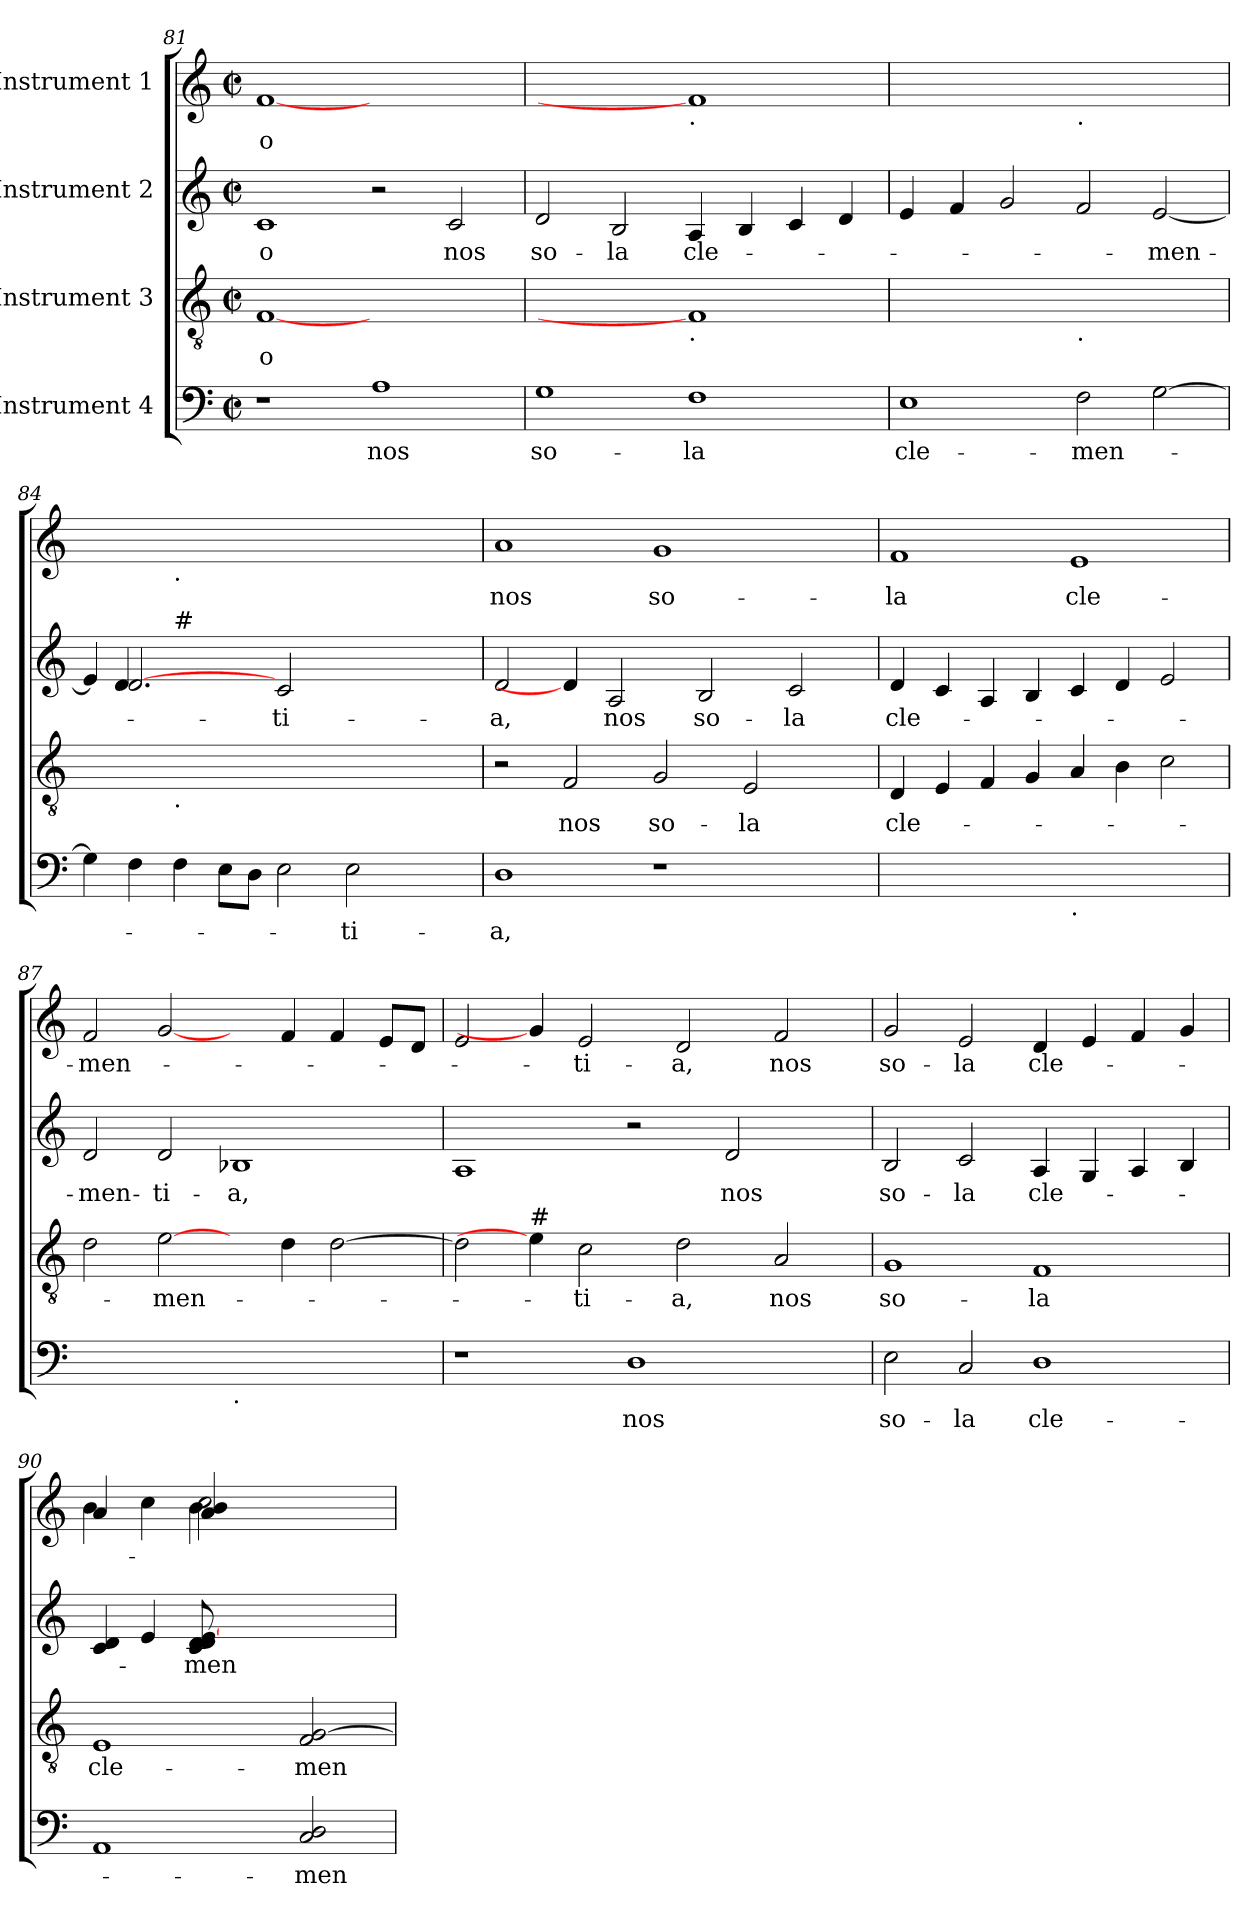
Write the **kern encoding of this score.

**kern	**text	**kern	**text	**kern	**text	**kern	**text
*part4	*part4	*part3	*part3	*part2	*part2	*part1	*part1
*staff4	*staff4	*staff3	*staff3	*staff2	*staff2	*staff1	*staff1
*I"Instrument 4	*	*I"Instrument 3	*	*I"Instrument 2	*	*I"Instrument 1	*
*clefF4	*	*clefGv2	*	*clefG2	*	*clefG2	*
*k[]	*	*k[]	*	*k[]	*	*k[]	*
*M2/2	*	*M2/2	*	*M2/2	*	*M2/2	*
*met(c|)	*	*met(c|)	*	*met(c|)	*	*met(c|)	*
=81	=81	=81	=81	=81	=81	=81	=81
!	!	!	!LO:LY:b	!	!LO:LY:b	!	!LO:LY:b
1r	.	[1F	-o	1c	-o	[1f	-o
!	!LO:LY:b	!	!	!	!	!	!
1A	nos	1ryy	.	2r	.	1ryy	.
!	!	!	!	!	!LO:LY:b	!	!
.	.	.	.	2c/	nos	.	.
=82	=82	=82	=82	=82	=82	=82	=82
!	!LO:LY:b	!	!	!	!LO:LY:b	!	!
1G	so-	1ryy	.	2d/	so-	1ryy	.
!	!	!	!	!	!LO:LY:b	!	!
.	.	.	.	2B/	-la	.	.
!	!	!	!	!	!	!LO:TX:b:t=.	!
!	!	!LO:TX:b:t=.	!	!	!	!	!
!	!LO:LY:b	!	!	!	!LO:LY:b	!	!
1F	-la	1F]	.	4A/	cle-	1f]	.
.	.	.	.	4B/	.	.	.
.	.	.	.	4c/	.	.	.
.	.	.	.	4d/	.	.	.
=83	=83	=83	=83	=83	=83	=83	=83
!	!LO:LY:b	!	!	!	!	!	!
1E	cle-	1ryy	.	4e/	.	1ryy	.
.	.	.	.	4f/	.	.	.
.	.	.	.	2g/	.	.	.
!	!	!	!	!	!	!LO:TX:b:t=.	!
!	!	!LO:TX:b:t=.	!	!	!	!	!
!	!LO:LY:b	!	!	!	!	!	!
2F\	-men-	1ryy	.	2f/	.	1ryy	.
!	!	!	!	!	!LO:LY:b	!	!
[>2G\	.	.	.	[<2e/	-men-	.	.
=84	=84	=84	=84	=84	=84	=84	=84
*	*	*^	*	*^	*	*^	*
4G\]	.	1ryy	2ryy	.	4e/]	4ryy	.	1ryy	2ryy	.
4F\	.	.	.	.	[2.d	4d/	.	.	.	.
!	!	!	!	!	!	!	!	!	!LO:TX:b:t=.	!
!	!	!	!	!	!	!LO:TX:a:t=#	!	!	!	!
!	!	!	!LO:TX:b:t=.	!	!	!	!	!	!	!
4F\	.	.	0ryy	.	.	0ryy	.	.	0ryy	.
8E\L	.	.	.	.	.	.	.	.	.	.
8D\J	.	.	.	.	.	.	.	.	.	.
!	!	!	!	!	!	!	!LO:LY:b	!	!	!
2E\	.	1.ryy	.	.	2c/	.	-ti-	1.ryy	.	.
!	!LO:LY:b	!	!	!	!	!	!	!	!	!
2E\	-ti-	.	.	.	1ryy	.	.	.	.	.
2ryy	.	.	.	.	.	.	.	.	.	.
*	*	*	*	*	*v	*v	*	*	*	*
=85	=85	=85	=85	=85	=85	=85	=85	=85	=85
!	!LO:LY:b	!	!	!	!	!LO:LY:b	!	!	!LO:LY:b
*	*	*v	*v	*	*	*	*v	*v	*
1D	-a,	2r	.	2d/	-a,	1a	nos
!	!	!	!LO:LY:b	!	!	!	!
.	.	2F/	nos	4d]	.	.	.
!	!	!	!	!	!LO:LY:b	!	!
.	.	.	.	2A/	nos	.	.
!	!	!	!LO:LY:b	!	!	!	!LO:LY:b
1r	.	2G/	so-	.	.	1g	so-
!	!	!	!	!	!LO:LY:b	!	!
.	.	.	.	2B/	so-	.	.
!	!	!	!LO:LY:b	!	!	!	!
.	.	2E/	-la	.	.	.	.
!	!	!	!	!	!LO:LY:b	!	!
.	.	.	.	2c/	-la	.	.
4ryy	.	4ryy	.	.	.	4ryy	.
!!LO:LB:g=z
=86	=86	=86	=86	=86	=86	=86	=86
!	!	!	!LO:LY:b	!	!LO:LY:b	!	!LO:LY:b
1ryy	.	4D/	cle-	4d/	cle-	1f	-la
.	.	4E/	.	4c/	.	.	.
.	.	4F/	.	4A/	.	.	.
.	.	4G/	.	4B/	.	.	.
!LO:TX:b:t=.	!	!	!	!	!	!	!
!	!	!	!	!	!	!	!LO:LY:b
1ryy	.	4A/	.	4c/	.	1e	cle-
.	.	4B\	.	4d/	.	.	.
.	.	2c\	.	2e/	.	.	.
=87	=87	=87	=87	=87	=87	=87	=87
!	!	!	!	!	!LO:LY:b	!	!LO:LY:b
1ryy	.	2d\	.	2d/	-men-	2f/	-men-
!	!	!	!LO:LY:b	!	!LO:LY:b	!	!
.	.	[2e\	-men-	2d/	-ti-	[2g/	.
!LO:TX:b:t=.	!	!	!	!	!	!	!
!	!	!	!	!	!LO:LY:b	!	!
1ryy	.	4ryy	.	1B-X	-a,	4ryy	.
.	.	4d\	.	.	.	4f/	.
.	.	[>2d\	.	.	.	4f/	.
.	.	.	.	.	.	8e/L	.
.	.	.	.	.	.	8d/J	.
=88	=88	=88	=88	=88	=88	=88	=88
1r	.	2d\]	.	1A	.	2e/	.
!	!	!LO:TX:a:t=#	!	!	!	!	!
.	.	4e\]	.	.	.	4g/]	.
!	!	!	!LO:LY:b	!	!	!	!LO:LY:b
.	.	2c\	-ti-	.	.	2e/	-ti-
!	!LO:LY:b	!	!	!	!	!	!
1D	nos	.	.	2r	.	.	.
!	!	!	!LO:LY:b	!	!	!	!LO:LY:b
.	.	2d\	-a,	.	.	2d/	-a,
!	!	!	!	!	!LO:LY:b	!	!
.	.	.	.	2d/	nos	.	.
!	!	!	!LO:LY:b	!	!	!	!LO:LY:b
.	.	2A/	nos	.	.	2f/	nos
4ryy	.	.	.	4ryy	.	.	.
=89	=89	=89	=89	=89	=89	=89	=89
!	!LO:LY:b	!	!LO:LY:b	!	!LO:LY:b	!	!LO:LY:b
2E\	so-	1G	so-	2B/	so-	2g/	so-
!	!LO:LY:b	!	!	!	!LO:LY:b	!	!LO:LY:b
2C/	-la	.	.	2c/	-la	2e/	-la
!	!LO:LY:b	!	!LO:LY:b	!	!LO:LY:b	!	!LO:LY:b
1D	cle-	1F	-la	4A/	cle-	4d/	cle-
.	.	.	.	4G/	.	4e/	.
.	.	.	.	4A/	.	4f/	.
.	.	.	.	4B/	.	4g/	.
=90	=90	=90	=90	=90	=90	=90	=90
!	!	!	!LO:LY:b	!	!	!	!
*	*	*	*	*	*	*^	*
*	*	*	*	*	*	*	*^	*
1AA	.	1E	cle-	4c/ 4d/	.	4a/	4b\	2ryy	.
.	.	.	.	4e/	.	4cc\	4ryy	.	.
!	!	!	!	!	!LO:LY:b	!	!	!	!
.	.	.	.	8c/ 8d/ 8d/ [<8e/	-men-	4b\	4a/ 4b/	2cc\	.
.	.	.	.	4.ryy	.	.	.	.	.
.	.	.	.	.	.	4ryy	2ryy	.	.
!	!LO:LY:b	!	!LO:LY:b	!	!	!	!	!	!
2C/ 2D/	-men-	2F/ [<2G/	-men-	2ryy	.	2ryy	.	2ryy	.
.	.	.	.	.	.	.	4ryy	.	.
*	*	*	*	*	*	*v	*v	*v	*
=	=	=	=	=	=	=	=
*-	*-	*-	*-	*-	*-	*-	*-
